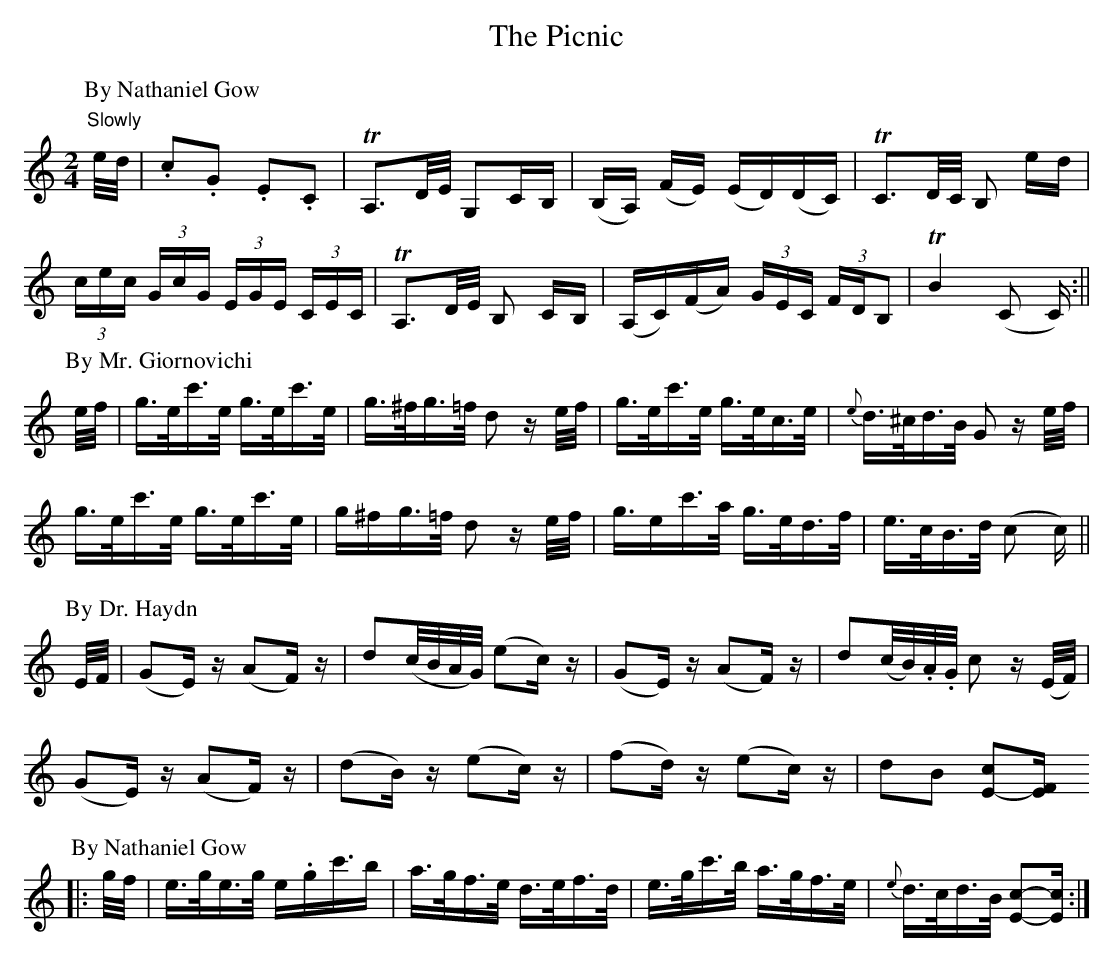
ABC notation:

X:1
T:Picnic, The
M:2/4
L:1/8
K:C
P:By Nathaniel Gow
"Slowly"e/4d/4|.c.G .E.C|TA,>D/2E/4 G,C/B,/|(B,/A,/) (F/E/) (E/D/)(D/C/)|TC>D/2C/4 B, e/d/|
(3c/e/c/ (3G/c/G/ (3E/G/E/ (3C/E/C/|TA,>D/2E/4 B, C/B,/|(A,/C/)(F/A/) (3G/E/C/ (3F/D/B,|TB2 (C C/):||
P:By Mr. Giornovichi
e/4f/4|g/>e/c'/>e/ g/>e/c'/>e/|g/>^f/g/>=f/ d z/ e/4f/4|g/>e/c'/>e/ g/>e/c/>e/|{e}d/>^c/d/>B/ G z/ e/4/f/4|
g/>e/c'/>e/ g/>e/c'/>e/|g/^f/g/>=f/ d z/ e/4f/4|g/>ec'/>a/ g/>e/d/>f/|e/>c/B/>d/ (c c/)||
P:By Dr. Haydn
E/4/F/4|(GE/)z/ (AF/)z/|d(c/4B/4A/4G/4) (ec/)z/|(GE/)z/ (AF/)z/|d(c/4B/4).A/4.G/4 c z/(E/4F/4)|
(GE/)z/ (AF/)z/|(dB/)z/ (ec/)z/|(fd/)z/ (ec/)z/|dB [Ec]-[E/F/]
P:By Nathaniel Gow
|:g/4f/4|e/>g/e/>g/ e/.g/c'/>b|a/>g/f/>e/ d/>e/f/>d/|e/>g/c'/>b/ a/>g/f/>e/|{e}d/>c/d/>B/ [Ec]-[E/c/]:|
